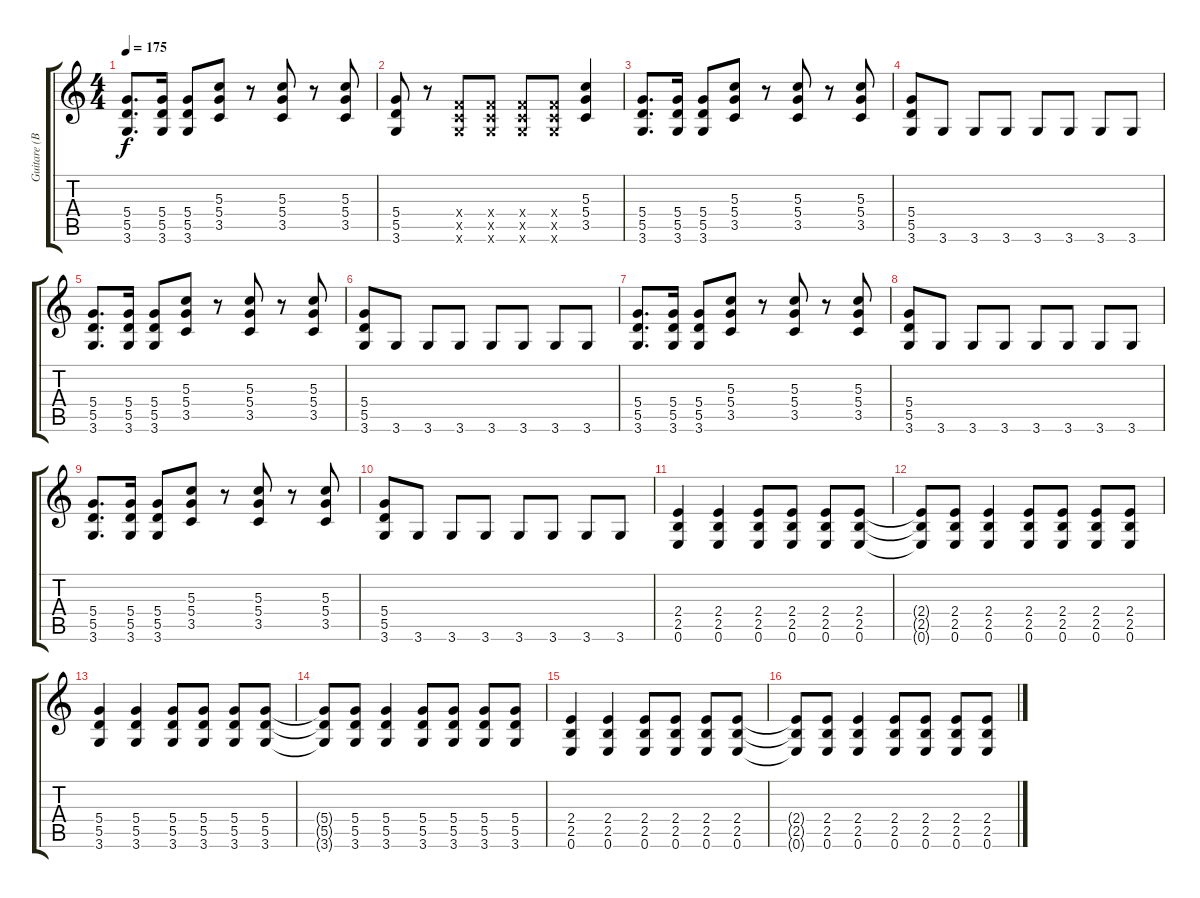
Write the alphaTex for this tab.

\track ("Guitare (Billie Joe Armstrong)" "Guitare (B") {instrument distortionguitar}
\staff {score tabs}
\tuning (E4 B3 G3 D3 A2 E2) {hide}
\ts (4 4)
\tempo 175
\clef g2
\ks c
(5.4 5.5 3.6).8{d dy f} (5.4 5.5 3.6).16 (5.4 5.5 3.6).8 (5.3 5.4 3.5).8 r.8 (5.3 5.4 3.5).8 r.8 (5.3 5.4 3.5).8 |
(5.4 5.5 3.6).8 r.8 (3.4{x} 3.5{x} 3.6{x}).8 (3.4{x} 3.5{x} 3.6{x}).8 (3.4{x} 3.5{x} 3.6{x}).8 (3.4{x} 3.5{x} 3.6{x}).8 (5.3 5.4 3.5).4 |
(5.4 5.5 3.6).8{d} (5.4 5.5 3.6).16 (5.4 5.5 3.6).8 (5.3 5.4 3.5).8 r.8 (5.3 5.4 3.5).8 r.8 (5.3 5.4 3.5).8 |
(5.4 5.5 3.6).8 3.6.8 3.6.8 3.6.8 3.6.8 3.6.8 3.6.8 3.6.8 |
(5.4 5.5 3.6).8{d} (5.4 5.5 3.6).16 (5.4 5.5 3.6).8 (5.3 5.4 3.5).8 r.8 (5.3 5.4 3.5).8 r.8 (5.3 5.4 3.5).8 |
(5.4 5.5 3.6).8 3.6.8 3.6.8 3.6.8 3.6.8 3.6.8 3.6.8 3.6.8 |
(5.4 5.5 3.6).8{d} (5.4 5.5 3.6).16 (5.4 5.5 3.6).8 (5.3 5.4 3.5).8 r.8 (5.3 5.4 3.5).8 r.8 (5.3 5.4 3.5).8 |
(5.4 5.5 3.6).8 3.6.8 3.6.8 3.6.8 3.6.8 3.6.8 3.6.8 3.6.8 |
(5.4 5.5 3.6).8{d} (5.4 5.5 3.6).16 (5.4 5.5 3.6).8 (5.3 5.4 3.5).8 r.8 (5.3 5.4 3.5).8 r.8 (5.3 5.4 3.5).8 |
(5.4 5.5 3.6).8 3.6.8 3.6.8 3.6.8 3.6.8 3.6.8 3.6.8 3.6.8 |
(2.4 2.5 0.6).4 (2.4 2.5 0.6).4 (2.4 2.5 0.6).8 (2.4 2.5 0.6).8 (2.4 2.5 0.6).8 (2.4 2.5 0.6).8 |
(2.4{t} 2.5{t} 0.6{t}).8 (2.4 2.5 0.6).8 (2.4 2.5 0.6).4 (2.4 2.5 0.6).8 (2.4 2.5 0.6).8 (2.4 2.5 0.6).8 (2.4 2.5 0.6).8 |
(5.4 5.5 3.6).4 (5.4 5.5 3.6).4 (5.4 5.5 3.6).8 (5.4 5.5 3.6).8 (5.4 5.5 3.6).8 (5.4 5.5 3.6).8 |
(5.4{t} 5.5{t} 3.6{t}).8 (5.4 5.5 3.6).8 (5.4 5.5 3.6).4 (5.4 5.5 3.6).8 (5.4 5.5 3.6).8 (5.4 5.5 3.6).8 (5.4 5.5 3.6).8 |
(2.4 2.5 0.6).4 (2.4 2.5 0.6).4 (2.4 2.5 0.6).8 (2.4 2.5 0.6).8 (2.4 2.5 0.6).8 (2.4 2.5 0.6).8 |
(2.4{t} 2.5{t} 0.6{t}).8 (2.4 2.5 0.6).8 (2.4 2.5 0.6).4 (2.4 2.5 0.6).8 (2.4 2.5 0.6).8 (2.4 2.5 0.6).8 (2.4 2.5 0.6).8
